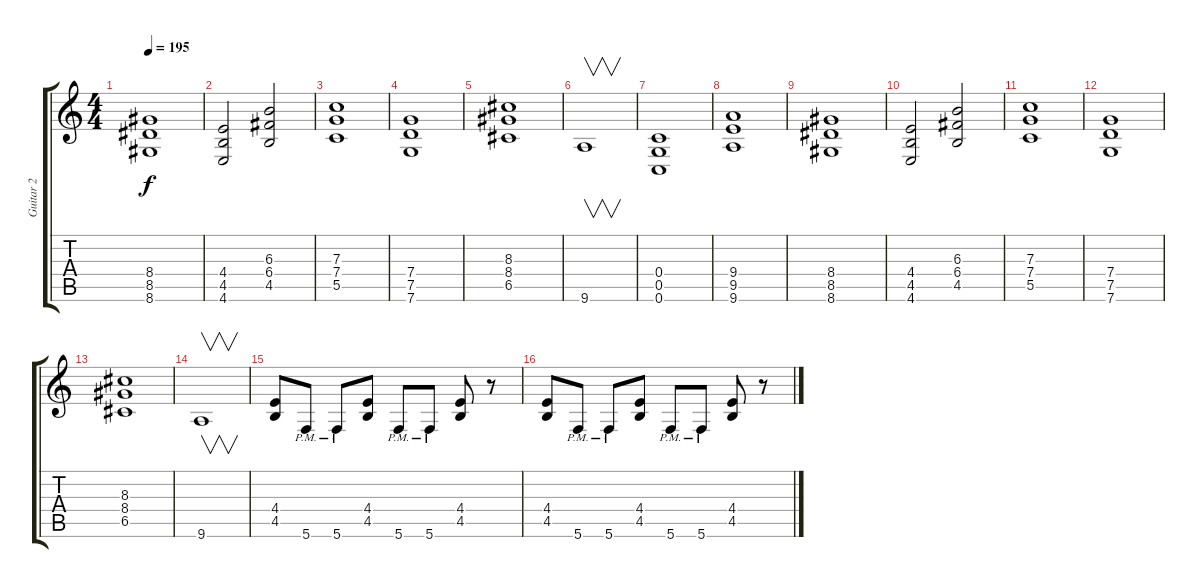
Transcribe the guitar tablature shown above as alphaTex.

\track ("Guitar 2" "Guitar 2") {instrument distortionguitar}
\staff {score tabs}
\tuning (D4 A3 F3 C3 G2 C2) {hide}
\ts (4 4)
\tempo 195
\clef g2
\ks c
(8.4 8.5 8.6).1{dy f} |
(4.4 4.5 4.6).2 (6.3 6.4 4.5).2 |
(7.3 7.4 5.5).1 |
(7.4 7.5 7.6).1 |
(8.3 8.4 6.5).1 |
9.6.1{v} |
(0.4 0.5 0.6).1 |
(9.4 9.5 9.6).1 |
(8.4 8.5 8.6).1 |
(4.4 4.5 4.6).2 (6.3 6.4 4.5).2 |
(7.3 7.4 5.5).1 |
(7.4 7.5 7.6).1 |
(8.3 8.4 6.5).1 |
9.6.1{v} |
(4.4 4.5).8 5.6{pm}.8 5.6{pm}.8 (4.4 4.5).8 5.6{pm}.8 5.6{pm}.8 (4.4 4.5).8 r.8 |
(4.4 4.5).8 5.6{pm}.8 5.6{pm}.8 (4.4 4.5).8 5.6{pm}.8 5.6{pm}.8 (4.4 4.5).8 r.8
